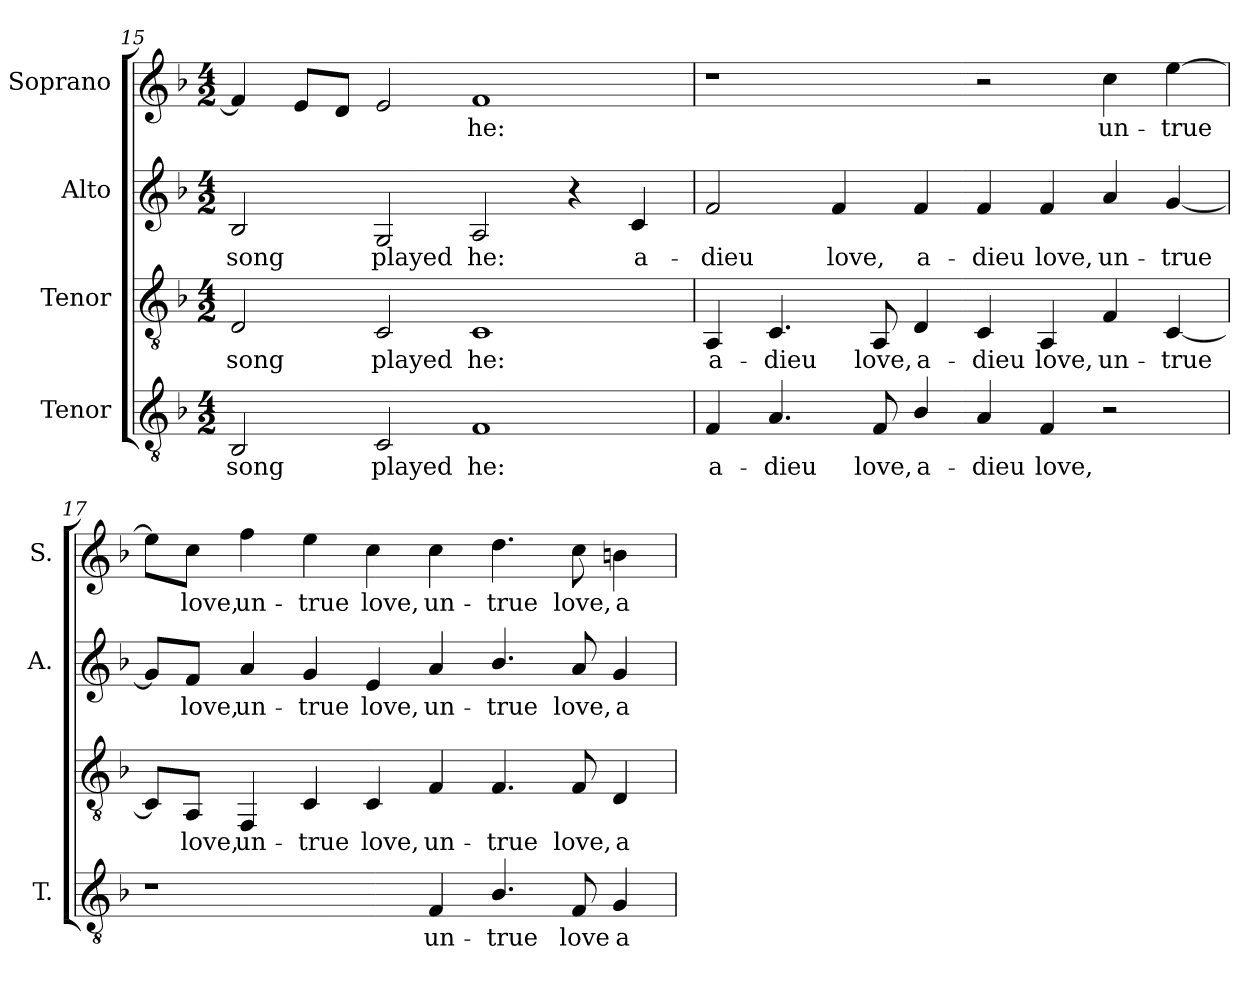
**kern	**text	**kern	**text	**kern	**text	**kern	**text
*part4	*part4	*part3	*part3	*part2	*part2	*part1	*part1
*staff4	*staff4	*staff3	*staff3	*staff2	*staff2	*staff1	*staff1
*I"Tenor	*	*I"Tenor	*	*I"Alto	*	*I"Soprano	*
*I'T.	*	*	*	*I'A.	*	*I'S.	*
!!LO:LB:g=z
*clefGv2	*	*clefGv2	*	*clefG2	*	*clefG2	*
*ITrd7c12	*	*	*	*	*	*	*
*k[b-]	*	*k[b-]	*	*k[b-]	*	*k[b-]	*
*F:	*	*F:	*	*F:	*	*F:	*
*M4/2	*	*M4/2	*	*M4/2	*	*M4/2	*
=15	=15	=15	=15	=15	=15	=15	=15
!	!LO:LY:b:color=#000000	!	!	!	!	!	!
!	!	!	!LO:LY:b:color=#000000	!	!	!	!
!	!	!	!	!	!LO:LY:b:color=#000000	!	!
2BBB-i/	song	2Di/	song	2B-i/	song	4fi/]	.
.	.	.	.	.	.	8ei/L	.
.	.	.	.	.	.	8di/J	.
!	!LO:LY:b:color=#000000	!	!	!	!	!	!
!	!	!	!LO:LY:b:color=#000000	!	!	!	!
!	!	!	!	!	!LO:LY:b:color=#000000	!	!
2CCi/	played	2Ci/	played	2Gi/	played	2ei/	.
!	!LO:LY:b:color=#000000	!	!	!	!	!	!
!	!	!	!LO:LY:b:color=#000000	!	!	!	!
!	!	!	!	!	!LO:LY:b:color=#000000	!	!
!	!	!	!	!	!	!	!LO:LY:b:color=#000000
1FFi	he:	1Ci	he:	2Ai/	he:	1fi	he:
.	.	.	.	4r	.	.	.
!	!	!	!	!	!LO:LY:b:color=#000000	!	!
.	.	.	.	4ci/	a-	.	.
=16	=16	=16	=16	=16	=16	=16	=16
!	!LO:LY:b:color=#000000	!	!	!	!	!	!
!	!	!	!LO:LY:b:color=#000000	!	!	!	!
!	!	!	!	!	!LO:LY:b:color=#000000	!	!
4FFi/	a-	4AAi/	a-	2fi/	-dieu	1r	.
!	!LO:LY:b:color=#000000	!	!	!	!	!	!
!	!	!	!LO:LY:b:color=#000000	!	!	!	!
4.AAi/	-dieu	4.Ci/	-dieu	.	.	.	.
!	!	!	!	!	!LO:LY:b:color=#000000	!	!
.	.	.	.	4fi/	love,	.	.
!	!LO:LY:b:color=#000000	!	!	!	!	!	!
!	!	!	!LO:LY:b:color=#000000	!	!	!	!
8FFi/	love,	8AAi/	love,	.	.	.	.
!	!LO:LY:b:color=#000000	!	!	!	!	!	!
!	!	!	!LO:LY:b:color=#000000	!	!	!	!
!	!	!	!	!	!LO:LY:b:color=#000000	!	!
4BB-i/	a-	4Di/	a-	4fi/	a-	.	.
!	!LO:LY:b:color=#000000	!	!	!	!	!	!
!	!	!	!LO:LY:b:color=#000000	!	!	!	!
!	!	!	!	!	!LO:LY:b:color=#000000	!	!
4AAi/	-dieu	4Ci/	-dieu	4fi/	-dieu	2r	.
!	!LO:LY:b:color=#000000	!	!	!	!	!	!
!	!	!	!LO:LY:b:color=#000000	!	!	!	!
!	!	!	!	!	!LO:LY:b:color=#000000	!	!
4FFi/	love,	4AAi/	love,	4fi/	love,	.	.
!	!	!	!LO:LY:b:color=#000000	!	!	!	!
!	!	!	!	!	!LO:LY:b:color=#000000	!	!
!	!	!	!	!	!	!	!LO:LY:b:color=#000000
2r	.	4Fi/	un-	4ai/	un-	4cci\	un-
!	!	!	!LO:LY:b:color=#000000	!	!	!	!
!	!	!	!	!	!LO:LY:b:color=#000000	!	!
!	!	!	!	!	!	!	!LO:LY:b:color=#000000
.	.	[4Ci/	-true	[4gi/	-true	[4eei\	-true
=17	=17	=17	=17	=17	=17	=17	=17
1r	.	8Ci/L]	.	8gi/L]	.	8eei\L]	.
!	!	!	!LO:LY:b:color=#000000	!	!	!	!
!	!	!	!	!	!LO:LY:b:color=#000000	!	!
!	!	!	!	!	!	!	!LO:LY:b:color=#000000
.	.	8AAi/J	love,	8fi/J	love,	8cci\J	love,
!	!	!	!LO:LY:b:color=#000000	!	!	!	!
!	!	!	!	!	!LO:LY:b:color=#000000	!	!
!	!	!	!	!	!	!	!LO:LY:b:color=#000000
.	.	4FFi/	un-	4ai/	un-	4ffi\	un-
!	!	!	!LO:LY:b:color=#000000	!	!	!	!
!	!	!	!	!	!LO:LY:b:color=#000000	!	!
!	!	!	!	!	!	!	!LO:LY:b:color=#000000
.	.	4Ci/	-true	4gi/	-true	4eei\	-true
!	!	!	!LO:LY:b:color=#000000	!	!	!	!
!	!	!	!	!	!LO:LY:b:color=#000000	!	!
!	!	!	!	!	!	!	!LO:LY:b:color=#000000
.	.	4Ci/	love,	4ei/	love,	4cci\	love,
!	!LO:LY:b:color=#000000	!	!	!	!	!	!
!	!	!	!LO:LY:b:color=#000000	!	!	!	!
!	!	!	!	!	!LO:LY:b:color=#000000	!	!
!	!	!	!	!	!	!	!LO:LY:b:color=#000000
4FFi/	un-	4Fi/	un-	4ai/	un-	4cci\	un-
!	!LO:LY:b:color=#000000	!	!	!	!	!	!
!	!	!	!LO:LY:b:color=#000000	!	!	!	!
!	!	!	!	!	!LO:LY:b:color=#000000	!	!
!	!	!	!	!	!	!	!LO:LY:b:color=#000000
4.BB-i/	-true	4.Fi/	-true	4.b-i/	-true	4.ddi\	-true
!	!LO:LY:b:color=#000000	!	!	!	!	!	!
!	!	!	!LO:LY:b:color=#000000	!	!	!	!
!	!	!	!	!	!LO:LY:b:color=#000000	!	!
!	!	!	!	!	!	!	!LO:LY:b:color=#000000
8FFi/	love	8Fi/	love,	8ai/	love,	8cci\	love,
!	!LO:LY:b:color=#000000	!	!	!	!	!	!
!	!	!	!LO:LY:b:color=#000000	!	!	!	!
!	!	!	!	!	!LO:LY:b:color=#000000	!	!
!	!	!	!	!	!	!	!LO:LY:b:color=#000000
4GGi/	a-	4Di/	a-	4gi/	a-	4bni\	a-
=	=	=	=	=	=	=	=
*-	*-	*-	*-	*-	*-	*-	*-
